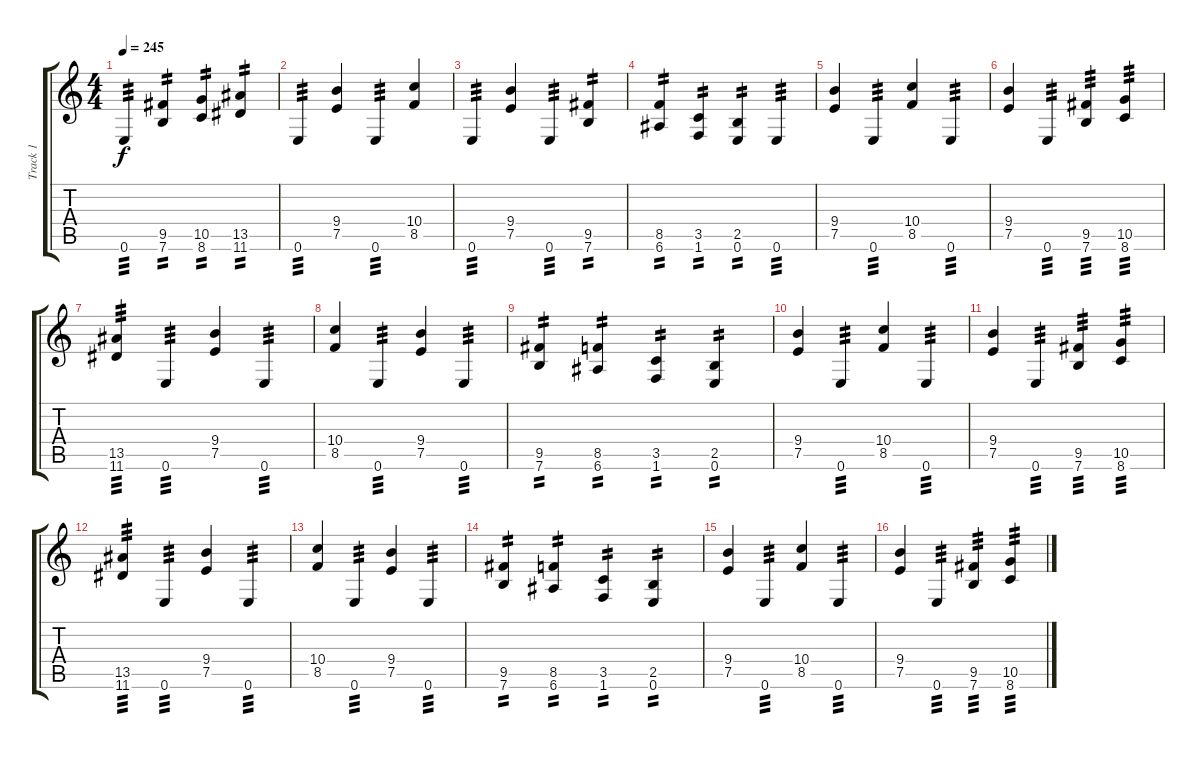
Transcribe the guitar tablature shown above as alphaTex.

\track ("Track 1" "Track 1") {instrument distortionguitar}
\staff {score tabs}
\tuning (E4 B3 G3 D3 A2 E2) {hide}
\ts (4 4)
\tempo 245
\clef g2
\ks c
0.6.4{tp 3 dy f} (9.5 7.6).4{tp 2} (10.5 8.6).4{tp 2} (13.5 11.6).4{tp 2} |
0.6.4{tp 3} (9.4 7.5).4 0.6.4{tp 3} (10.4 8.5).4 |
0.6.4{tp 3} (9.4 7.5).4 0.6.4{tp 3} (9.5 7.6).4{tp 2} |
(8.5 6.6).4{tp 2} (3.5 1.6).4{tp 2} (2.5 0.6).4{tp 2} 0.6.4{tp 3} |
(9.4 7.5).4 0.6.4{tp 3} (10.4 8.5).4 0.6.4{tp 3} |
(9.4 7.5).4 0.6.4{tp 3} (9.5 7.6).4{tp 3} (10.5 8.6).4{tp 3} |
(13.5 11.6).4{tp 3} 0.6.4{tp 3} (9.4 7.5).4 0.6.4{tp 3} |
(10.4 8.5).4 0.6.4{tp 3} (9.4 7.5).4 0.6.4{tp 3} |
(9.5 7.6).4{tp 2} (8.5 6.6).4{tp 2} (3.5 1.6).4{tp 2} (2.5 0.6).4{tp 2} |
(9.4 7.5).4 0.6.4{tp 3} (10.4 8.5).4 0.6.4{tp 3} |
(9.4 7.5).4 0.6.4{tp 3} (9.5 7.6).4{tp 3} (10.5 8.6).4{tp 3} |
(13.5 11.6).4{tp 3} 0.6.4{tp 3} (9.4 7.5).4 0.6.4{tp 3} |
(10.4 8.5).4 0.6.4{tp 3} (9.4 7.5).4 0.6.4{tp 3} |
(9.5 7.6).4{tp 2} (8.5 6.6).4{tp 2} (3.5 1.6).4{tp 2} (2.5 0.6).4{tp 2} |
(9.4 7.5).4 0.6.4{tp 3} (10.4 8.5).4 0.6.4{tp 3} |
(9.4 7.5).4 0.6.4{tp 3} (9.5 7.6).4{tp 3} (10.5 8.6).4{tp 3}
